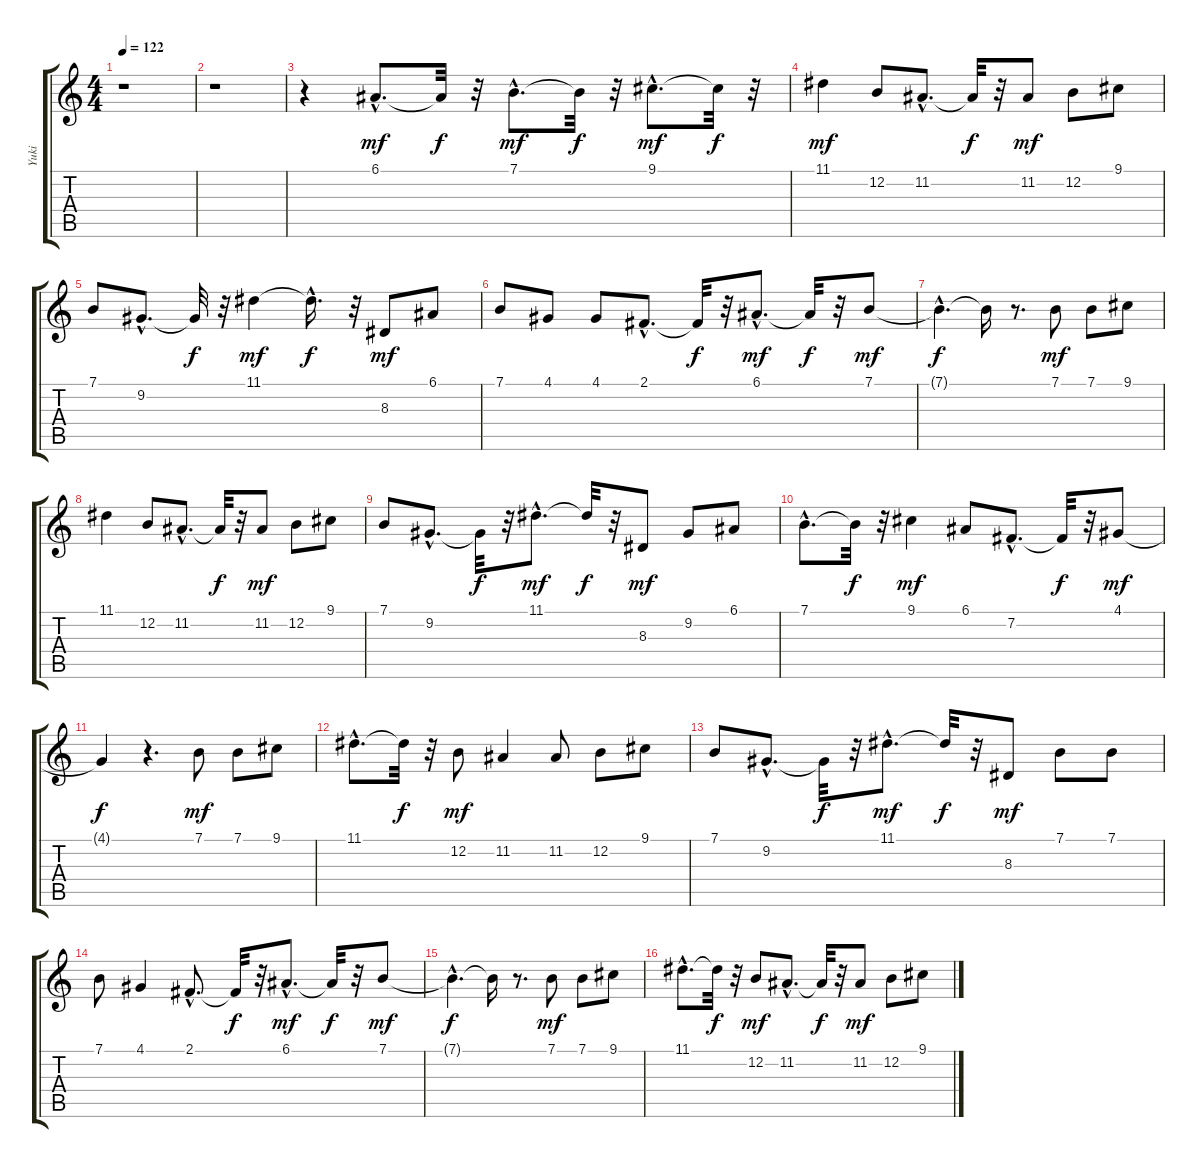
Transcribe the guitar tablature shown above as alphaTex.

\track ("Yuki" "Yuki") {instrument tenorsax}
\staff {score tabs}
\tuning (E4 B3 G3 D3 A2 E2) {hide}
\ts (4 4)
\tempo 122
\clef g2
\ks c
r.1{dy mf} |
r.1 |
r.4 6.1{hac}.8{d} 6.1{t}.32{dy f} r.32 7.1{hac}.8{d dy mf} 7.1{t}.32{dy f} r.32 9.1{hac}.8{d dy mf} 9.1{t}.32{dy f} r.32 |
11.1.4{dy mf} 12.2.8 11.2{hac}.8{d} 11.2{t}.32{dy f} r.32 11.2.8{dy mf} 12.2.8 9.1.8 |
7.1.8 9.2{hac}.8{d} 9.2{t}.32{dy f} r.32 11.1.4{dy mf} 11.1{hac t}.16{d dy f} r.32 8.3.8{dy mf} 6.1.8 |
7.1.8 4.1.8 4.1.8 2.1{hac}.8{d} 2.1{t}.32{dy f} r.32 6.1{hac}.8{d dy mf} 6.1{t}.32{dy f} r.32 7.1.8{dy mf} |
7.1{hac t}.4{d dy f} 7.1{t}.16 r.8{d} 7.1.8{dy mf} 7.1.8 9.1.8 |
11.1.4 12.2.8 11.2{hac}.8{d} 11.2{t}.32{dy f} r.32 11.2.8{dy mf} 12.2.8 9.1.8 |
7.1.8 9.2{hac}.8{d} 9.2{t}.32{dy f} r.32 11.1{hac}.8{d dy mf} 11.1{t}.32{dy f} r.32 8.3.8{dy mf} 9.2.8 6.1.8 |
7.1{hac}.8{d} 7.1{t}.32{dy f} r.32 9.1.4{dy mf} 6.1.8 7.2{hac}.8{d} 7.2{t}.32{dy f} r.32 4.1.8{dy mf} |
4.1{t}.4{dy f} r.4{d} 7.1.8{dy mf} 7.1.8 9.1.8 |
11.1{hac}.8{d} 11.1{t}.32{dy f} r.32 12.2.8{dy mf} 11.2.4 11.2.8 12.2.8 9.1.8 |
7.1.8 9.2{hac}.8{d} 9.2{t}.32{dy f} r.32 11.1{hac}.8{d dy mf} 11.1{t}.32{dy f} r.32 8.3.8{dy mf} 7.1.8 7.1.8 |
7.1.8 4.1.4 2.1{hac}.8{d} 2.1{t}.32{dy f} r.32 6.1{hac}.8{d dy mf} 6.1{t}.32{dy f} r.32 7.1.8{dy mf} |
7.1{hac t}.4{d dy f} 7.1{t}.16 r.8{d} 7.1.8{dy mf} 7.1.8 9.1.8 |
11.1{hac}.8{d} 11.1{t}.32{dy f} r.32 12.2.8{dy mf} 11.2{hac}.8{d} 11.2{t}.32{dy f} r.32 11.2.8{dy mf} 12.2.8 9.1.8
